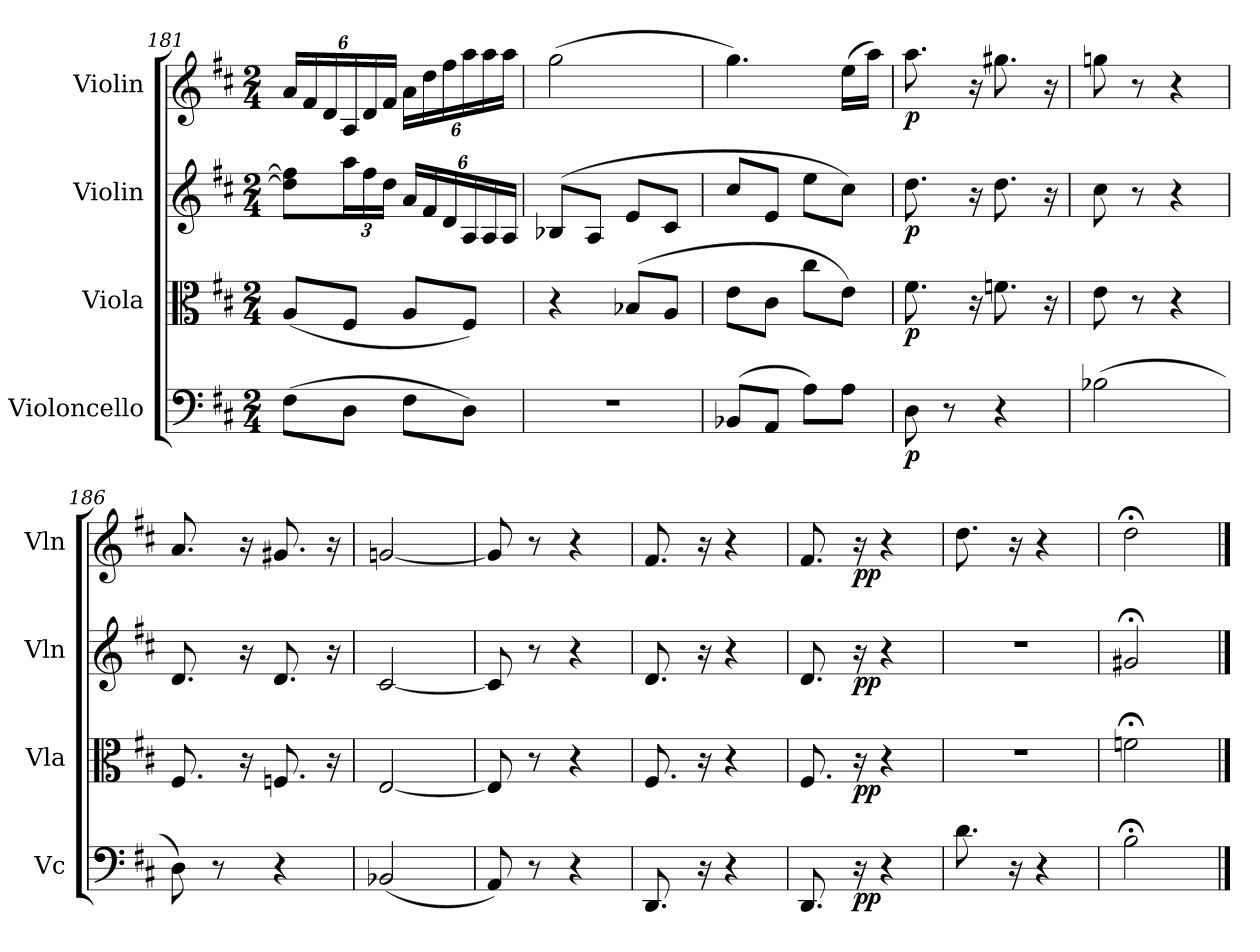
**kern	**dynam	**kern	**dynam	**kern	**dynam	**kern	**dynam
*part4	*part4	*part3	*part3	*part2	*part2	*part1	*part1
*staff4	*staff4	*staff3	*staff3	*staff2	*staff2	*staff1	*staff1
*I"Violoncello	*	*I"Viola	*	*I"Violin	*	*I"Violin	*
*I'Vc	*	*I'Vla	*	*I'Vln	*	*I'Vln	*
*clefF4	*	*clefC3	*	*clefG2	*	*clefG2	*
*k[f#c#]	*	*k[f#c#]	*	*k[f#c#]	*	*k[f#c#]	*
*M2/4	*	*M2/4	*	*M2/4	*	*M2/4	*
=181	=181	=181	=181	=181	=181	=181	=181
(8F#\L	.	(8A/L	.	8dd]\ 8ff#]\L	.	24a/LL	.
.	.	.	.	.	.	24f#/	.
.	.	.	.	.	.	24d/	.
8D\J	.	8F#/J	.	24aa\L	.	24A/	.
.	.	.	.	24ff#\	.	24d/	.
.	.	.	.	24dd\JJ	.	24f#/JJ	.
8F#\L	.	8A/L	.	24a/LL	.	24a\LL	.
.	.	.	.	24f#/	.	24dd\	.
.	.	.	.	24d/	.	24ff#\	.
8D\J)	.	8F#/J)	.	24A/	.	24aa\	.
.	.	.	.	24A/	.	24aa\	.
.	.	.	.	24A/JJ	.	24aa\JJ	.
=182	=182	=182	=182	=182	=182	=182	=182
2r	.	4r	.	(8B-X/L	.	(2gg\	.
.	.	.	.	8A/J	.	.	.
.	.	(8B-X/L	.	8e/L	.	.	.
.	.	8A/J	.	8c#/J	.	.	.
=183	=183	=183	=183	=183	=183	=183	=183
(8BB-X/L	.	8e\L	.	8cc#/L	.	4.gg\)	.
8AA/J	.	8c#\J	.	8e/J	.	.	.
8A\L)	.	8cc#\L	.	8ee\L	.	.	.
8A\J	.	8e\J)	.	8cc#\J)	.	(16ee\LL	.
.	.	.	.	.	.	16aa\JJ)	.
=184	=184	=184	=184	=184	=184	=184	=184
8D\	p	8.f#\	p	8.dd\	p	8.aa\	p
8r	.	.	.	.	.	.	.
.	.	16r	.	16r	.	16r	.
4r	.	8.fn\	.	8.dd\	.	8.gg#X\	.
.	.	16r	.	16r	.	16r	.
=185	=185	=185	=185	=185	=185	=185	=185
(2B-X\	.	8e\	.	8cc#\	.	8ggn\	.
.	.	8r	.	8r	.	8r	.
.	.	4r	.	4r	.	4r	.
=186	=186	=186	=186	=186	=186	=186	=186
8D\)	.	8.F#/	.	8.d/	.	8.a/	.
8r	.	.	.	.	.	.	.
.	.	16r	.	16r	.	16r	.
4r	.	8.Fn/	.	8.d/	.	8.g#X/	.
.	.	16r	.	16r	.	16r	.
=187	=187	=187	=187	=187	=187	=187	=187
(2BB-X/	.	[2E/	.	[2c#/	.	[2gn/	.
=188	=188	=188	=188	=188	=188	=188	=188
8AA/)	.	8E/]	.	8c#/]	.	8g/]	.
8r	.	8r	.	8r	.	8r	.
4r	.	4r	.	4r	.	4r	.
=189	=189	=189	=189	=189	=189	=189	=189
8.DD/	.	8.F#/	.	8.d/	.	8.f#/	.
16r	.	16r	.	16r	.	16r	.
4r	.	4r	.	4r	.	4r	.
=190	=190	=190	=190	=190	=190	=190	=190
8.DD/	.	8.F#/	.	8.d/	.	8.f#/	.
16r	pp	16r	pp	16r	pp	16r	pp
4r	.	4r	.	4r	.	4r	.
=191	=191	=191	=191	=191	=191	=191	=191
8.d\	.	2r	.	2r	.	8.dd\	.
16r	.	.	.	.	.	16r	.
4r	.	.	.	.	.	4r	.
=192	=192	=192	=192	=192	=192	=192	=192
2B;<\	.	2fn;<\	.	2g#X;</	.	2dd;<\	.
==	==	==	==	==	==	==	==
*-	*-	*-	*-	*-	*-	*-	*-
